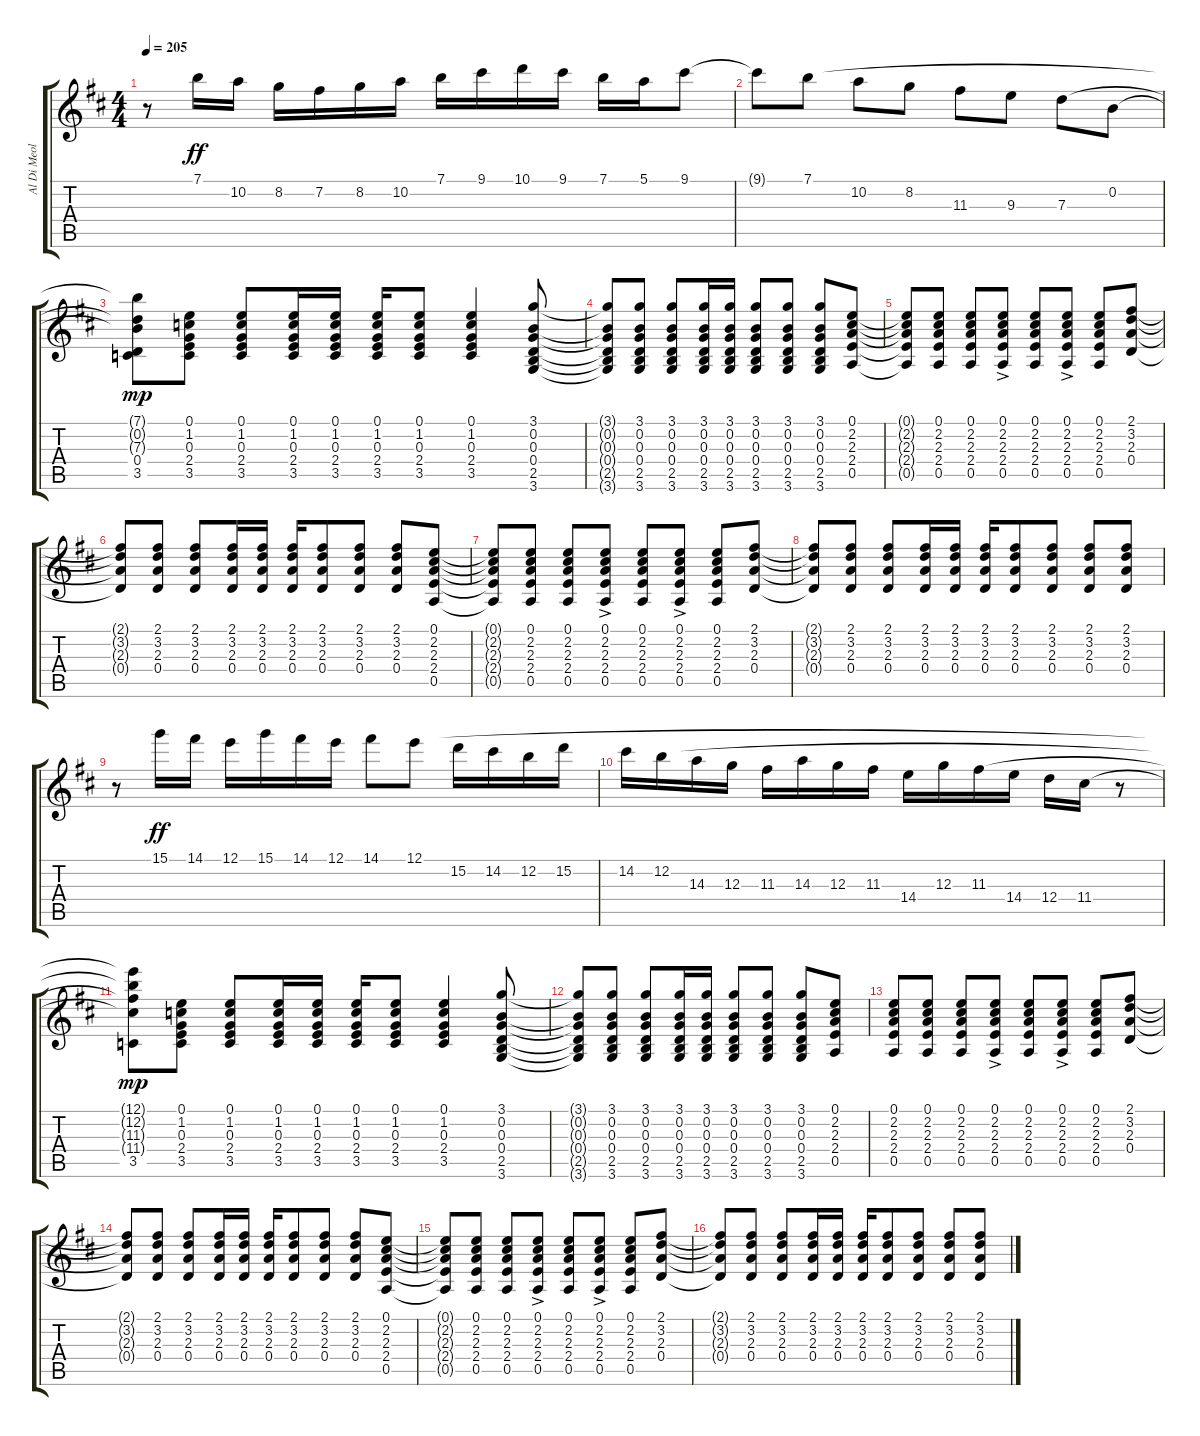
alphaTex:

\track ("Al Di Meola" "Al Di Meol") {instrument acousticguitarsteel}
\staff {score tabs}
\tuning (E4 B3 G3 D3 A2 E2) {hide}
\ts (4 4)
\tempo 205
\clef g2
\ks d
r.8{dy mp} 7.1.16{dy ff} 10.2.16 8.2.16 7.2.16 8.2.16 10.2.16 7.1.16 9.1.16 10.1.16 9.1.16 7.1.16 5.1.16 9.1.8 |
9.1{t}.8 7.1.8 10.2.8 8.2.8 11.3.8 9.3.8 7.3.8 0.2.8 |
(7.1{t} 0.2{t} 7.3{t} 0.4{t} 3.5).8{dy mp} (0.1 1.2 0.3 2.4 3.5).8 (0.1 1.2 0.3 2.4 3.5).8 (0.1 1.2 0.3 2.4 3.5).16 (0.1 1.2 0.3 2.4 3.5).16 (0.1 1.2 0.3 2.4 3.5).16 (0.1 1.2 0.3 2.4 3.5).8 (0.1 1.2 0.3 2.4 3.5).4 (3.1 0.2 0.3 0.4 2.5 3.6).8 |
(3.1{t} 0.2{t} 0.3{t} 0.4{t} 2.5{t} 3.6{t}).8 (3.1 0.2 0.3 0.4 2.5 3.6).8 (3.1 0.2 0.3 0.4 2.5 3.6).8 (3.1 0.2 0.3 0.4 2.5 3.6).16 (3.1 0.2 0.3 0.4 2.5 3.6).16 (3.1 0.2 0.3 0.4 2.5 3.6).8 (3.1 0.2 0.3 0.4 2.5 3.6).8 (3.1 0.2 0.3 0.4 2.5 3.6).8 (0.1 2.2 2.3 2.4 0.5).8 |
(0.1{t} 2.2{t} 2.3{t} 2.4{t} 0.5{t}).8 (0.1 2.2 2.3 2.4 0.5).8 (0.1 2.2 2.3 2.4 0.5).8 (0.1{ac} 2.2{ac} 2.3{ac} 2.4{ac} 0.5{ac}).8 (0.1 2.2 2.3 2.4 0.5).8 (0.1{ac} 2.2{ac} 2.3{ac} 2.4{ac} 0.5{ac}).8 (0.1 2.2 2.3 2.4 0.5).8 (2.1 3.2 2.3 0.4).8 |
(2.1{t} 3.2{t} 2.3{t} 0.4{t}).8 (2.1 3.2 2.3 0.4).8 (2.1 3.2 2.3 0.4).8 (2.1 3.2 2.3 0.4).16 (2.1 3.2 2.3 0.4).16 (2.1 3.2 2.3 0.4).16 (2.1 3.2 2.3 0.4).8 (2.1 3.2 2.3 0.4).8 (2.1 3.2 2.3 0.4).8 (0.1 2.2 2.3 2.4 0.5).8 |
(0.1{t} 2.2{t} 2.3{t} 2.4{t} 0.5{t}).8 (0.1 2.2 2.3 2.4 0.5).8 (0.1 2.2 2.3 2.4 0.5).8 (0.1{ac} 2.2{ac} 2.3{ac} 2.4{ac} 0.5{ac}).8 (0.1 2.2 2.3 2.4 0.5).8 (0.1{ac} 2.2{ac} 2.3{ac} 2.4{ac} 0.5{ac}).8 (0.1 2.2 2.3 2.4 0.5).8 (2.1 3.2 2.3 0.4).8 |
(2.1{t} 3.2{t} 2.3{t} 0.4{t}).8 (2.1 3.2 2.3 0.4).8 (2.1 3.2 2.3 0.4).8 (2.1 3.2 2.3 0.4).16 (2.1 3.2 2.3 0.4).16 (2.1 3.2 2.3 0.4).16 (2.1 3.2 2.3 0.4).8 (2.1 3.2 2.3 0.4).8 (2.1 3.2 2.3 0.4).8 (2.1 3.2 2.3 0.4).8 |
r.8 15.1.16{dy ff} 14.1.16 12.1.16 15.1.16 14.1.16 12.1.16 14.1.8 12.1.8 15.2.16 14.2.16 12.2.16 15.2.16 |
14.2.16 12.2.16 14.3.16 12.3.16 11.3.16 14.3.16 12.3.16 11.3.16 14.4.16 12.3.16 11.3.16 14.4.16 12.4.16 11.4.16 r.8 |
(12.1{t} 12.2{t} 11.3{t} 11.4{t} 3.5).8{dy mp} (0.1 1.2 0.3 2.4 3.5).8 (0.1 1.2 0.3 2.4 3.5).8 (0.1 1.2 0.3 2.4 3.5).16 (0.1 1.2 0.3 2.4 3.5).16 (0.1 1.2 0.3 2.4 3.5).16 (0.1 1.2 0.3 2.4 3.5).8 (0.1 1.2 0.3 2.4 3.5).4 (3.1 0.2 0.3 0.4 2.5 3.6).8 |
(3.1{t} 0.2{t} 0.3{t} 0.4{t} 2.5{t} 3.6{t}).8 (3.1 0.2 0.3 0.4 2.5 3.6).8 (3.1 0.2 0.3 0.4 2.5 3.6).8 (3.1 0.2 0.3 0.4 2.5 3.6).16 (3.1 0.2 0.3 0.4 2.5 3.6).16 (3.1 0.2 0.3 0.4 2.5 3.6).8 (3.1 0.2 0.3 0.4 2.5 3.6).8 (3.1 0.2 0.3 0.4 2.5 3.6).8 (0.1 2.2 2.3 2.4 0.5).8 |
(0.1 2.2 2.3 2.4 0.5).8 (0.1 2.2 2.3 2.4 0.5).8 (0.1 2.2 2.3 2.4 0.5).8 (0.1{ac} 2.2{ac} 2.3{ac} 2.4{ac} 0.5{ac}).8 (0.1 2.2 2.3 2.4 0.5).8 (0.1{ac} 2.2{ac} 2.3{ac} 2.4{ac} 0.5{ac}).8 (0.1 2.2 2.3 2.4 0.5).8 (2.1 3.2 2.3 0.4).8 |
(2.1{t} 3.2{t} 2.3{t} 0.4{t}).8 (2.1 3.2 2.3 0.4).8 (2.1 3.2 2.3 0.4).8 (2.1 3.2 2.3 0.4).16 (2.1 3.2 2.3 0.4).16 (2.1 3.2 2.3 0.4).16 (2.1 3.2 2.3 0.4).8 (2.1 3.2 2.3 0.4).8 (2.1 3.2 2.3 0.4).8 (0.1 2.2 2.3 2.4 0.5).8 |
(0.1{t} 2.2{t} 2.3{t} 2.4{t} 0.5{t}).8 (0.1 2.2 2.3 2.4 0.5).8 (0.1 2.2 2.3 2.4 0.5).8 (0.1{ac} 2.2{ac} 2.3{ac} 2.4{ac} 0.5{ac}).8 (0.1 2.2 2.3 2.4 0.5).8 (0.1{ac} 2.2{ac} 2.3{ac} 2.4{ac} 0.5{ac}).8 (0.1 2.2 2.3 2.4 0.5).8 (2.1 3.2 2.3 0.4).8 |
(2.1{t} 3.2{t} 2.3{t} 0.4{t}).8 (2.1 3.2 2.3 0.4).8 (2.1 3.2 2.3 0.4).8 (2.1 3.2 2.3 0.4).16 (2.1 3.2 2.3 0.4).16 (2.1 3.2 2.3 0.4).16 (2.1 3.2 2.3 0.4).8 (2.1 3.2 2.3 0.4).8 (2.1 3.2 2.3 0.4).8 (2.1 3.2 2.3 0.4).8
